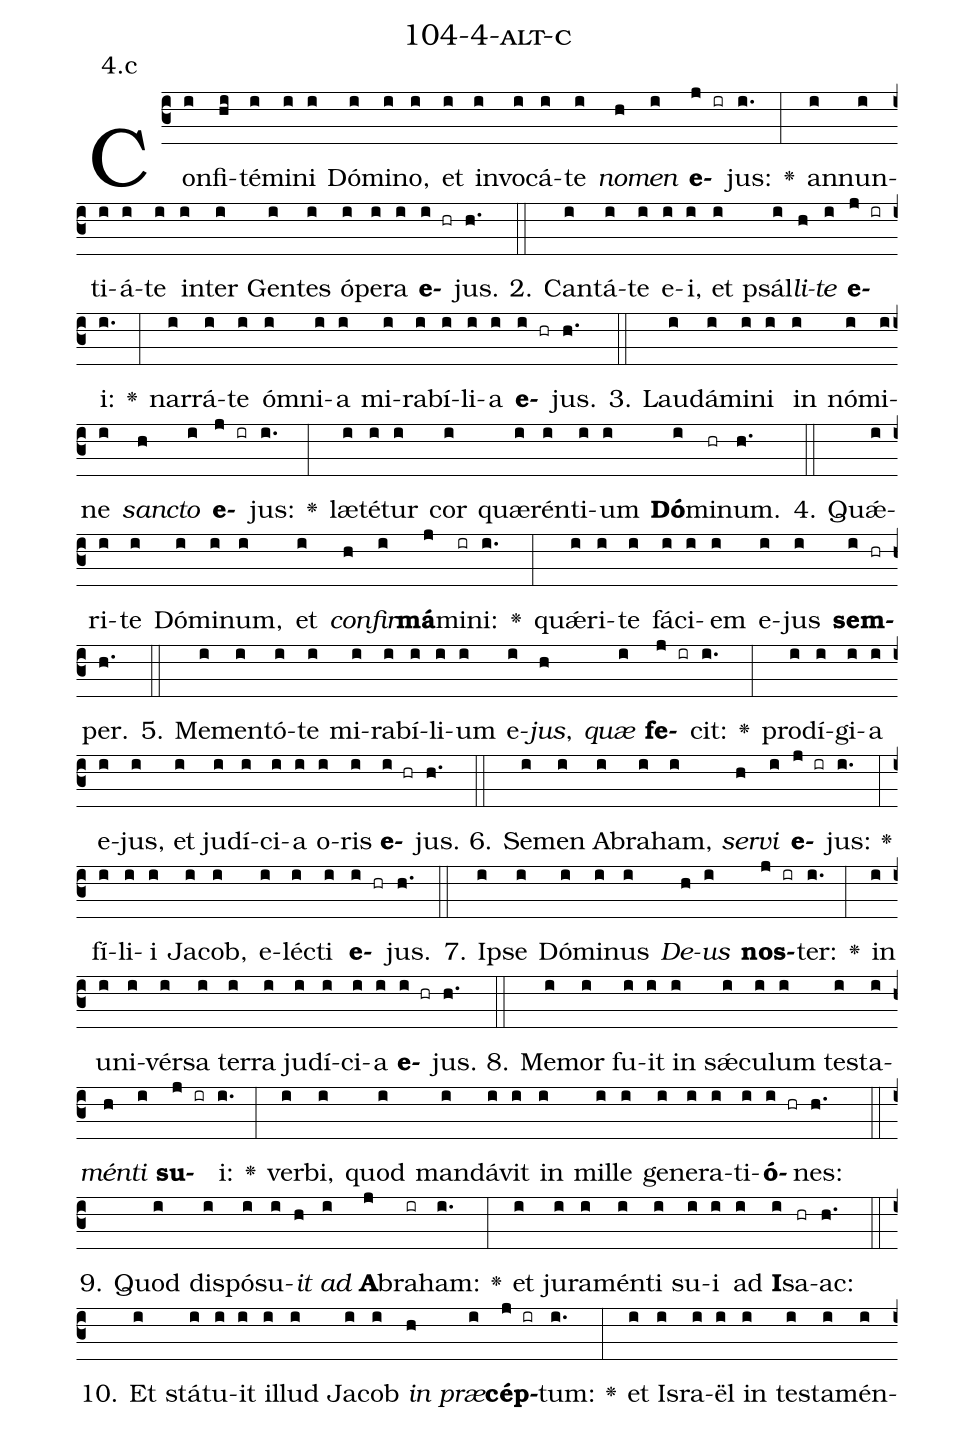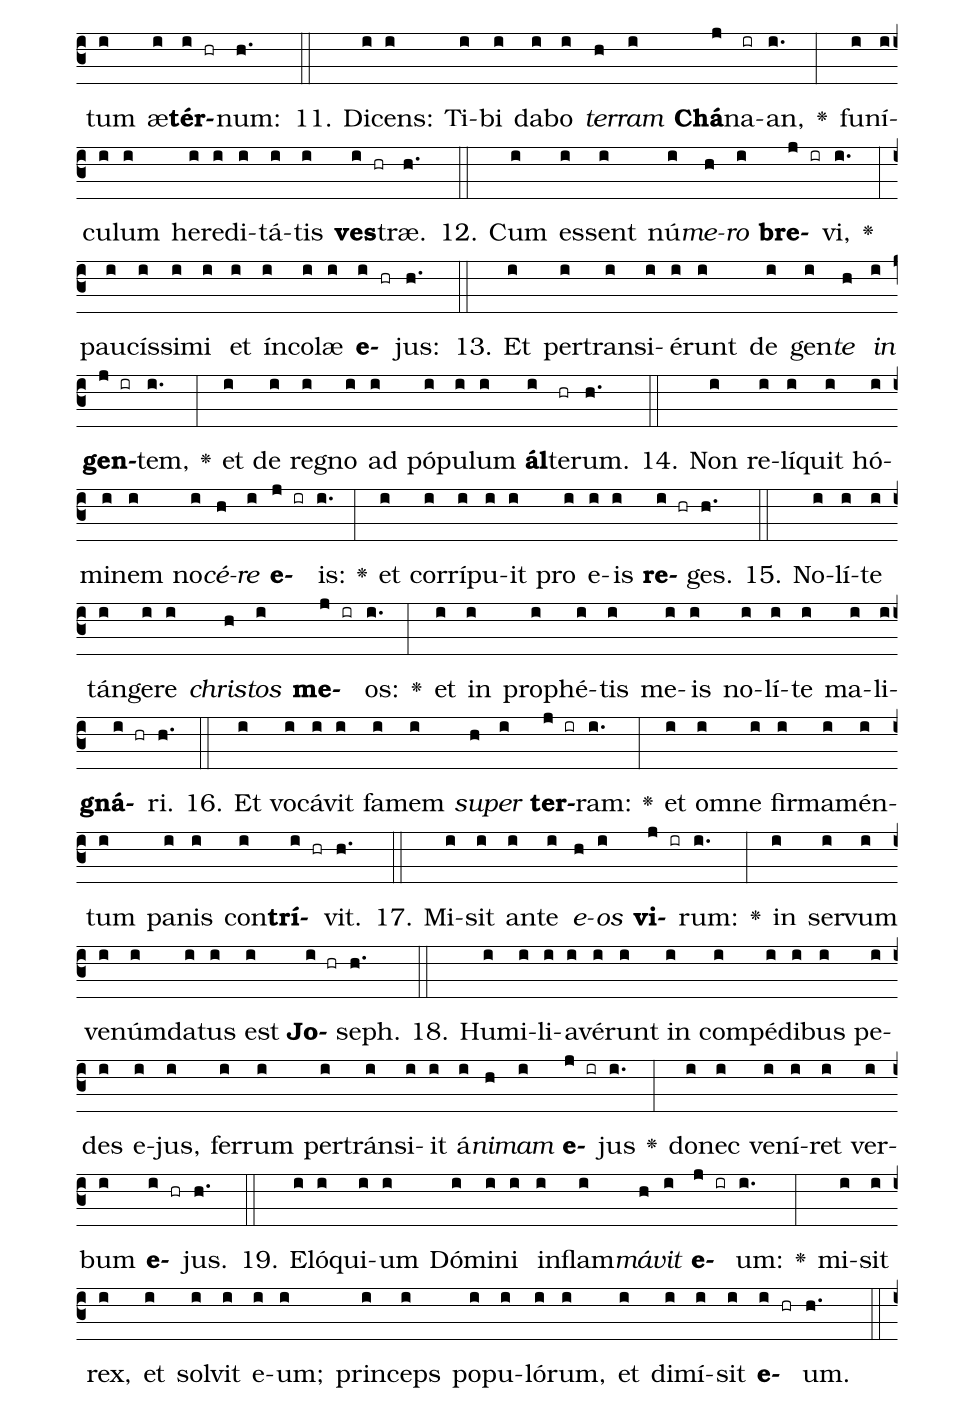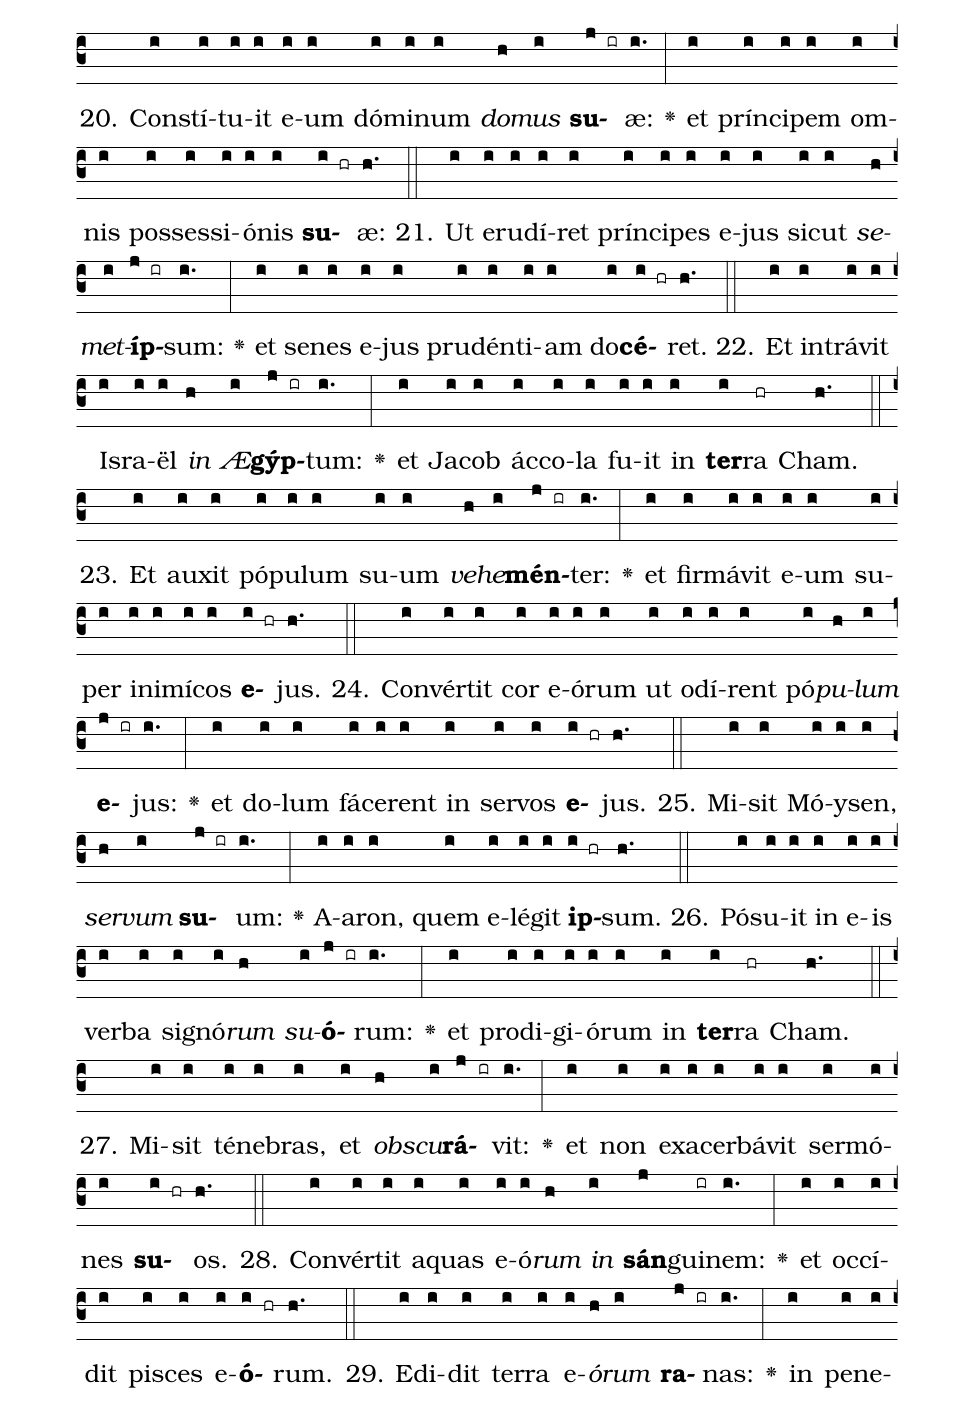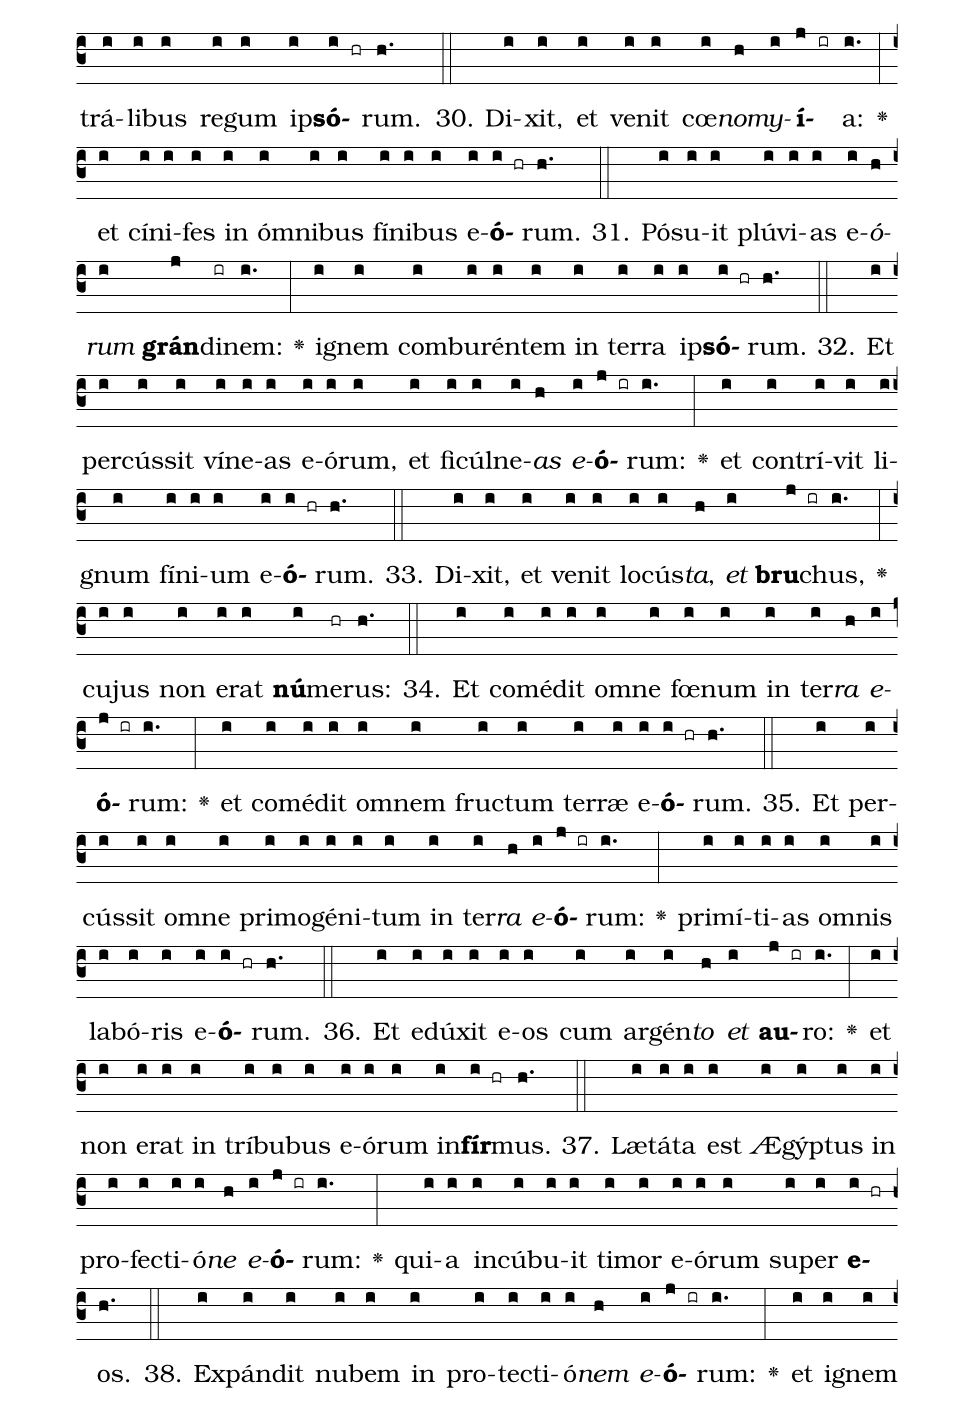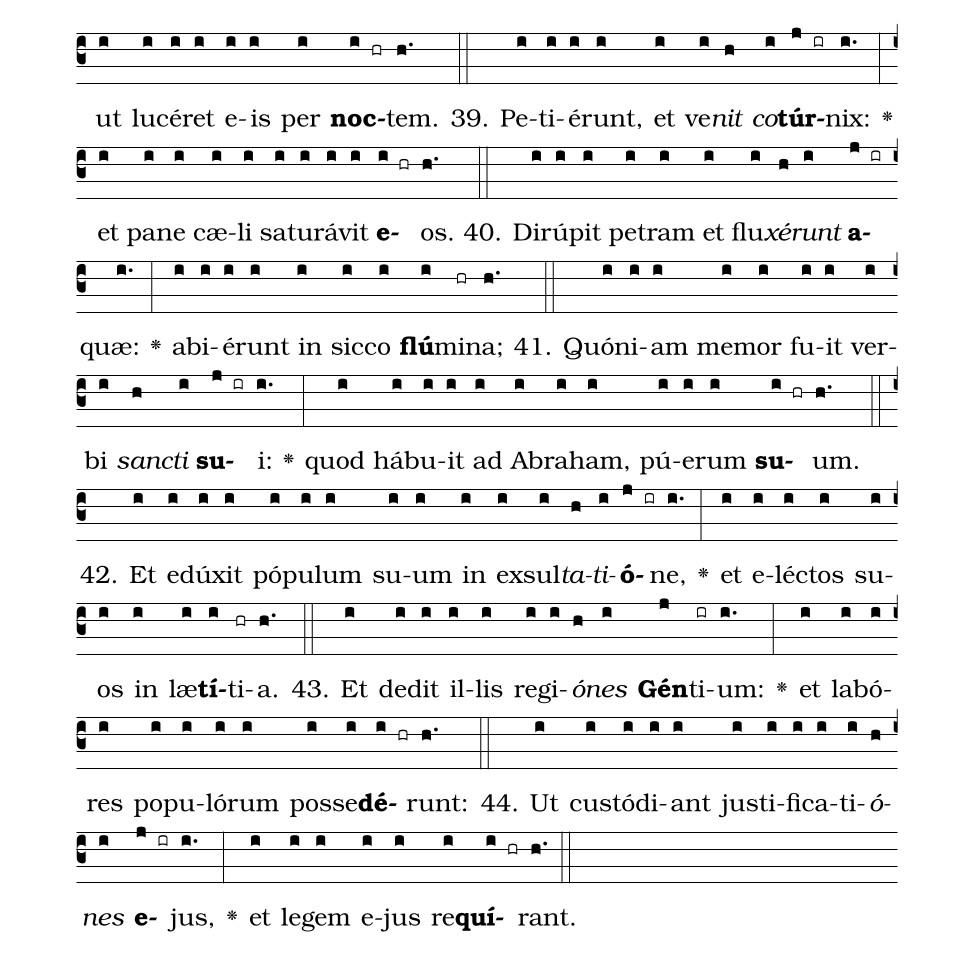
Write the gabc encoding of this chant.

name: 104-4-alt-c;
annotation: 4.c;
%%
(c3)Con(i)fi(hi)té(i)mi(i)ni(i) Dó(i)mi(i)no,(i) et(i) in(i)vo(i)cá(i)te(i) <i>no</i>(h)<i>men</i>(i) <b>e</b>(j ir)jus:(i.) <v>\greheightstar</v>(:) an(i)nun(i)ti(i)á(i)te(i) in(i)ter(i) Gen(i)tes(i) ó(i)pe(i)ra(i) <b>e</b>(i hr)jus.(h.) (::)
2. Can(i)tá(i)te(i) e(i)i,(i) et(i) psál(i)<i>li</i>(h)<i>te</i>(i) <b>e</b>(j ir)i:(i.) <v>\greheightstar</v>(:) nar(i)rá(i)te(i) óm(i)ni(i)a(i) mi(i)ra(i)bí(i)li(i)a(i) <b>e</b>(i hr)jus.(h.) (::)
3. Lau(i)dá(i)mi(i)ni(i) in(i) nó(i)mi(i)ne(i) <i>sanc</i>(h)<i>to</i>(i) <b>e</b>(j ir)jus:(i.) <v>\greheightstar</v>(:) læ(i)té(i)tur(i) cor(i) quæ(i)rén(i)ti(i)um(i) <b>Dó</b>(i)mi(hr)num.(h.) (::)
4. Quǽ(i)ri(i)te(i) Dó(i)mi(i)num,(i) et(i) <i>con</i>(h)<i>fir</i>(i)<b>má</b>(j)mi(ir)ni:(i.) <v>\greheightstar</v>(:) quǽ(i)ri(i)te(i) fá(i)ci(i)em(i) e(i)jus(i) <b>sem</b>(i hr)per.(h.) (::)
5. Me(i)men(i)tó(i)te(i) mi(i)ra(i)bí(i)li(i)um(i) e(i)<i>jus</i>,(h) <i>quæ</i>(i) <b>fe</b>(j ir)cit:(i.) <v>\greheightstar</v>(:) prod(i)í(i)gi(i)a(i) e(i)jus,(i) et(i) ju(i)dí(i)ci(i)a(i) o(i)ris(i) <b>e</b>(i hr)jus.(h.) (::)
6. Se(i)men(i) A(i)bra(i)ham,(i) <i>ser</i>(h)<i>vi</i>(i) <b>e</b>(j ir)jus:(i.) <v>\greheightstar</v>(:) fí(i)li(i)i(i) Ja(i)cob,(i) e(i)léc(i)ti(i) <b>e</b>(i hr)jus.(h.) (::)
7. Ip(i)se(i) Dó(i)mi(i)nus(i) <i>De</i>(h)<i>us</i>(i) <b>nos</b>(j ir)ter:(i.) <v>\greheightstar</v>(:) in(i) u(i)ni(i)vér(i)sa(i) ter(i)ra(i) ju(i)dí(i)ci(i)a(i) <b>e</b>(i hr)jus.(h.) (::)
8. Me(i)mor(i) fu(i)it(i) in(i) sǽ(i)cu(i)lum(i) tes(i)ta(i)<i>mén</i>(h)<i>ti</i>(i) <b>su</b>(j ir)i:(i.) <v>\greheightstar</v>(:) ver(i)bi,(i) quod(i) man(i)dá(i)vit(i) in(i) mil(i)le(i) ge(i)ne(i)ra(i)ti(i)<b>ó</b>(i hr)nes:(h.) (::)
9. Quod(i) dis(i)pó(i)su(i)<i>it</i>(h) <i>ad</i>(i) <b>A</b>(j)bra(ir)ham:(i.) <v>\greheightstar</v>(:) et(i) ju(i)ra(i)mén(i)ti(i) su(i)i(i) ad(i) <b>I</b>(i)sa(hr)ac:(h.) (::)
10. Et(i) stá(i)tu(i)it(i) il(i)lud(i) Ja(i)cob(i) <i>in</i>(h) <i>præ</i>(i)<b>cép</b>(j ir)tum:(i.) <v>\greheightstar</v>(:) et(i) Is(i)ra(i)ël(i) in(i) tes(i)ta(i)mén(i)tum(i) æ(i)<b>tér</b>(i hr)num:(h.) (::)
11. Di(i)cens:(i) Ti(i)bi(i) da(i)bo(i) <i>ter</i>(h)<i>ram</i>(i) <b>Chá</b>(j)na(ir)an,(i.) <v>\greheightstar</v>(:) fu(i)ní(i)cu(i)lum(i) he(i)re(i)di(i)tá(i)tis(i) <b>ves</b>(i hr)træ.(h.) (::)
12. Cum(i) es(i)sent(i) nú(i)<i>me</i>(h)<i>ro</i>(i) <b>bre</b>(j ir)vi,(i.) <v>\greheightstar</v>(:) pau(i)cís(i)si(i)mi(i) et(i) ín(i)co(i)læ(i) <b>e</b>(i hr)jus:(h.) (::)
13. Et(i) per(i)trans(i)i(i)é(i)runt(i) de(i) gen(i)<i>te</i>(h) <i>in</i>(i) <b>gen</b>(j ir)tem,(i.) <v>\greheightstar</v>(:) et(i) de(i) re(i)gno(i) ad(i) pó(i)pu(i)lum(i) <b>ál</b>(i)te(hr)rum.(h.) (::)
14. Non(i) re(i)lí(i)quit(i) hó(i)mi(i)nem(i) no(i)<i>cé</i>(h)<i>re</i>(i) <b>e</b>(j ir)is:(i.) <v>\greheightstar</v>(:) et(i) cor(i)rí(i)pu(i)it(i) pro(i) e(i)is(i) <b>re</b>(i hr)ges.(h.) (::)
15. No(i)lí(i)te(i) tán(i)ge(i)re(i) <i>chris</i>(h)<i>tos</i>(i) <b>me</b>(j ir)os:(i.) <v>\greheightstar</v>(:) et(i) in(i) pro(i)phé(i)tis(i) me(i)is(i) no(i)lí(i)te(i) ma(i)li(i)<b>gná</b>(i hr)ri.(h.) (::)
16. Et(i) vo(i)cá(i)vit(i) fa(i)mem(i) <i>su</i>(h)<i>per</i>(i) <b>ter</b>(j ir)ram:(i.) <v>\greheightstar</v>(:) et(i) om(i)ne(i) fir(i)ma(i)mén(i)tum(i) pa(i)nis(i) con(i)<b>trí</b>(i hr)vit.(h.) (::)
17. Mi(i)sit(i) an(i)te(i) <i>e</i>(h)<i>os</i>(i) <b>vi</b>(j ir)rum:(i.) <v>\greheightstar</v>(:) in(i) ser(i)vum(i) ve(i)núm(i)da(i)tus(i) est(i) <b>Jo</b>(i hr)seph.(h.) (::)
18. Hu(i)mi(i)li(i)a(i)vé(i)runt(i) in(i) com(i)pé(i)di(i)bus(i) pe(i)des(i) e(i)jus,(i) fer(i)rum(i) per(i)tráns(i)i(i)it(i) á(i)<i>ni</i>(h)<i>mam</i>(i) <b>e</b>(j ir)jus(i.) <v>\greheightstar</v>(:) do(i)nec(i) ve(i)ní(i)ret(i) ver(i)bum(i) <b>e</b>(i hr)jus.(h.) (::)
19. E(i)ló(i)qui(i)um(i) Dó(i)mi(i)ni(i) in(i)flam(i)<i>má</i>(h)<i>vit</i>(i) <b>e</b>(j ir)um:(i.) <v>\greheightstar</v>(:) mi(i)sit(i) rex,(i) et(i) sol(i)vit(i) e(i)um;(i) prin(i)ceps(i) po(i)pu(i)ló(i)rum,(i) et(i) di(i)mí(i)sit(i) <b>e</b>(i hr)um.(h.) (::)
20. Con(i)stí(i)tu(i)it(i) e(i)um(i) dó(i)mi(i)num(i) <i>do</i>(h)<i>mus</i>(i) <b>su</b>(j ir)æ:(i.) <v>\greheightstar</v>(:) et(i) prín(i)ci(i)pem(i) om(i)nis(i) pos(i)ses(i)si(i)ó(i)nis(i) <b>su</b>(i hr)æ:(h.) (::)
21. Ut(i) e(i)ru(i)dí(i)ret(i) prín(i)ci(i)pes(i) e(i)jus(i) sic(i)ut(i) <i>se</i>(h)<i>met</i>(i)<b>íp</b>(j ir)sum:(i.) <v>\greheightstar</v>(:) et(i) se(i)nes(i) e(i)jus(i) pru(i)dén(i)ti(i)am(i) do(i)<b>cé</b>(i hr)ret.(h.) (::)
22. Et(i) in(i)trá(i)vit(i) Is(i)ra(i)ël(i) <i>in</i>(h) <i>Æ</i>(i)<b>gýp</b>(j ir)tum:(i.) <v>\greheightstar</v>(:) et(i) Ja(i)cob(i) ác(i)co(i)la(i) fu(i)it(i) in(i) <b>ter</b>(i)ra(hr) Cham.(h.) (::)
23. Et(i) au(i)xit(i) pó(i)pu(i)lum(i) su(i)um(i) <i>ve</i>(h)<i>he</i>(i)<b>mén</b>(j ir)ter:(i.) <v>\greheightstar</v>(:) et(i) fir(i)má(i)vit(i) e(i)um(i) su(i)per(i) in(i)i(i)mí(i)cos(i) <b>e</b>(i hr)jus.(h.) (::)
24. Con(i)vér(i)tit(i) cor(i) e(i)ó(i)rum(i) ut(i) o(i)dí(i)rent(i) pó(i)<i>pu</i>(h)<i>lum</i>(i) <b>e</b>(j ir)jus:(i.) <v>\greheightstar</v>(:) et(i) do(i)lum(i) fá(i)ce(i)rent(i) in(i) ser(i)vos(i) <b>e</b>(i hr)jus.(h.) (::)
25. Mi(i)sit(i) Mó(i)y(i)sen,(i) <i>ser</i>(h)<i>vum</i>(i) <b>su</b>(j ir)um:(i.) <v>\greheightstar</v>(:) A(i)a(i)ron,(i) quem(i) e(i)lé(i)git(i) <b>ip</b>(i hr)sum.(h.) (::)
26. Pó(i)su(i)it(i) in(i) e(i)is(i) ver(i)ba(i) si(i)gnó(i)<i>rum</i>(h) <i>su</i>(i)<b>ó</b>(j ir)rum:(i.) <v>\greheightstar</v>(:) et(i) prod(i)i(i)gi(i)ó(i)rum(i) in(i) <b>ter</b>(i)ra(hr) Cham.(h.) (::)
27. Mi(i)sit(i) té(i)ne(i)bras,(i) et(i) <i>obs</i>(h)<i>cu</i>(i)<b>rá</b>(j ir)vit:(i.) <v>\greheightstar</v>(:) et(i) non(i) ex(i)a(i)cer(i)bá(i)vit(i) ser(i)mó(i)nes(i) <b>su</b>(i hr)os.(h.) (::)
28. Con(i)vér(i)tit(i) a(i)quas(i) e(i)ó(i)<i>rum</i>(h) <i>in</i>(i) <b>sán</b>(j)gui(ir)nem:(i.) <v>\greheightstar</v>(:) et(i) oc(i)cí(i)dit(i) pi(i)sces(i) e(i)<b>ó</b>(i hr)rum.(h.) (::)
29. E(i)di(i)dit(i) ter(i)ra(i) e(i)<i>ó</i>(h)<i>rum</i>(i) <b>ra</b>(j ir)nas:(i.) <v>\greheightstar</v>(:) in(i) pe(i)ne(i)trá(i)li(i)bus(i) re(i)gum(i) ip(i)<b>só</b>(i hr)rum.(h.) (::)
30. Di(i)xit,(i) et(i) ve(i)nit(i) cœ(i)<i>no</i>(h)<i>my</i>(i)<b>í</b>(j ir)a:(i.) <v>\greheightstar</v>(:) et(i) cí(i)ni(i)fes(i) in(i) óm(i)ni(i)bus(i) fí(i)ni(i)bus(i) e(i)<b>ó</b>(i hr)rum.(h.) (::)
31. Pó(i)su(i)it(i) plú(i)vi(i)as(i) e(i)<i>ó</i>(h)<i>rum</i>(i) <b>grán</b>(j)di(ir)nem:(i.) <v>\greheightstar</v>(:) i(i)gnem(i) com(i)bu(i)rén(i)tem(i) in(i) ter(i)ra(i) ip(i)<b>só</b>(i hr)rum.(h.) (::)
32. Et(i) per(i)cús(i)sit(i) ví(i)ne(i)as(i) e(i)ó(i)rum,(i) et(i) fi(i)cúl(i)ne(i)<i>as</i>(h) <i>e</i>(i)<b>ó</b>(j ir)rum:(i.) <v>\greheightstar</v>(:) et(i) con(i)trí(i)vit(i) li(i)gnum(i) fí(i)ni(i)um(i) e(i)<b>ó</b>(i hr)rum.(h.) (::)
33. Di(i)xit,(i) et(i) ve(i)nit(i) lo(i)cús(i)<i>ta</i>,(h) <i>et</i>(i) <b>bru</b>(j ir)chus,(i.) <v>\greheightstar</v>(:) cu(i)jus(i) non(i) e(i)rat(i) <b>nú</b>(i)me(hr)rus:(h.) (::)
34. Et(i) com(i)é(i)dit(i) om(i)ne(i) fœ(i)num(i) in(i) ter(i)<i>ra</i>(h) <i>e</i>(i)<b>ó</b>(j ir)rum:(i.) <v>\greheightstar</v>(:) et(i) com(i)é(i)dit(i) om(i)nem(i) fruc(i)tum(i) ter(i)ræ(i) e(i)<b>ó</b>(i hr)rum.(h.) (::)
35. Et(i) per(i)cús(i)sit(i) om(i)ne(i) pri(i)mo(i)gé(i)ni(i)tum(i) in(i) ter(i)<i>ra</i>(h) <i>e</i>(i)<b>ó</b>(j ir)rum:(i.) <v>\greheightstar</v>(:) pri(i)mí(i)ti(i)as(i) om(i)nis(i) la(i)bó(i)ris(i) e(i)<b>ó</b>(i hr)rum.(h.) (::)
36. Et(i) e(i)dú(i)xit(i) e(i)os(i) cum(i) ar(i)gén(i)<i>to</i>(h) <i>et</i>(i) <b>au</b>(j ir)ro:(i.) <v>\greheightstar</v>(:) et(i) non(i) e(i)rat(i) in(i) trí(i)bu(i)bus(i) e(i)ó(i)rum(i) in(i)<b>fír</b>(i hr)mus.(h.) (::)
37. Læ(i)tá(i)ta(i) est(i) Æ(i)gýp(i)tus(i) in(i) pro(i)fec(i)ti(i)ó(i)<i>ne</i>(h) <i>e</i>(i)<b>ó</b>(j ir)rum:(i.) <v>\greheightstar</v>(:) qui(i)a(i) in(i)cú(i)bu(i)it(i) ti(i)mor(i) e(i)ó(i)rum(i) su(i)per(i) <b>e</b>(i hr)os.(h.) (::)
38. Ex(i)pán(i)dit(i) nu(i)bem(i) in(i) pro(i)tec(i)ti(i)ó(i)<i>nem</i>(h) <i>e</i>(i)<b>ó</b>(j ir)rum:(i.) <v>\greheightstar</v>(:) et(i) i(i)gnem(i) ut(i) lu(i)cé(i)ret(i) e(i)is(i) per(i) <b>noc</b>(i hr)tem.(h.) (::)
39. Pe(i)ti(i)é(i)runt,(i) et(i) ve(i)<i>nit</i>(h) <i>co</i>(i)<b>túr</b>(j ir)nix:(i.) <v>\greheightstar</v>(:) et(i) pa(i)ne(i) cæ(i)li(i) sa(i)tu(i)rá(i)vit(i) <b>e</b>(i hr)os.(h.) (::)
40. Di(i)rú(i)pit(i) pe(i)tram(i) et(i) flu(i)<i>xé</i>(h)<i>runt</i>(i) <b>a</b>(j ir)quæ:(i.) <v>\greheightstar</v>(:) ab(i)i(i)é(i)runt(i) in(i) sic(i)co(i) <b>flú</b>(i)mi(hr)na;(h.) (::)
41. Quón(i)i(i)am(i) me(i)mor(i) fu(i)it(i) ver(i)bi(i) <i>sanc</i>(h)<i>ti</i>(i) <b>su</b>(j ir)i:(i.) <v>\greheightstar</v>(:) quod(i) há(i)bu(i)it(i) ad(i) A(i)bra(i)ham,(i) pú(i)e(i)rum(i) <b>su</b>(i hr)um.(h.) (::)
42. Et(i) e(i)dú(i)xit(i) pó(i)pu(i)lum(i) su(i)um(i) in(i) ex(i)sul(i)<i>ta</i>(h)<i>ti</i>(i)<b>ó</b>(j ir)ne,(i.) <v>\greheightstar</v>(:) et(i) e(i)léc(i)tos(i) su(i)os(i) in(i) læ(i)<b>tí</b>(i)ti(hr)a.(h.) (::)
43. Et(i) de(i)dit(i) il(i)lis(i) re(i)gi(i)<i>ó</i>(h)<i>nes</i>(i) <b>Gén</b>(j)ti(ir)um:(i.) <v>\greheightstar</v>(:) et(i) la(i)bó(i)res(i) po(i)pu(i)ló(i)rum(i) pos(i)se(i)<b>dé</b>(i hr)runt:(h.) (::)
44. Ut(i) cus(i)tó(i)di(i)ant(i) jus(i)ti(i)fi(i)ca(i)ti(i)<i>ó</i>(h)<i>nes</i>(i) <b>e</b>(j ir)jus,(i.) <v>\greheightstar</v>(:) et(i) le(i)gem(i) e(i)jus(i) re(i)<b>quí</b>(i hr)rant.(h.) (::)
